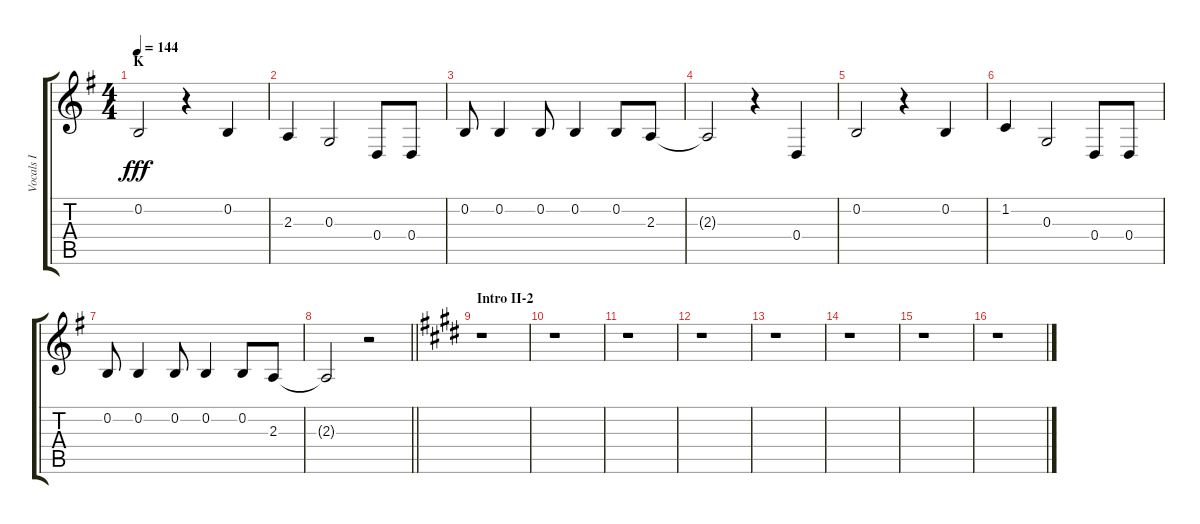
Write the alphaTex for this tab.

\track ("Vocals I" "Vocals I") {instrument voiceoohs}
\staff {score tabs}
\tuning (E4 B3 G3 D3 A2 E2) {hide}
\ts (4 4)
\section ("" "K")
\tempo 144
\clef g2
\ks g
0.2.2{dy fff} r.4 0.2.4 |
2.3.4 0.3.2 0.4.8 0.4.8 |
0.2.8 0.2.4 0.2.8 0.2.4 0.2.8 2.3.8 |
2.3{t}.2 r.4 0.4.4 |
0.2.2 r.4 0.2.4 |
1.2.4 0.3.2 0.4.8 0.4.8 |
0.2.8 0.2.4 0.2.8 0.2.4 0.2.8 2.3.8 |
\barLineRight lightlight
2.3{t}.2 r.2 |
\section ("" "Intro II-2")
\ks e
r.1 |
r.1 |
r.1 |
r.1 |
r.1 |
r.1 |
r.1 |
r.1
